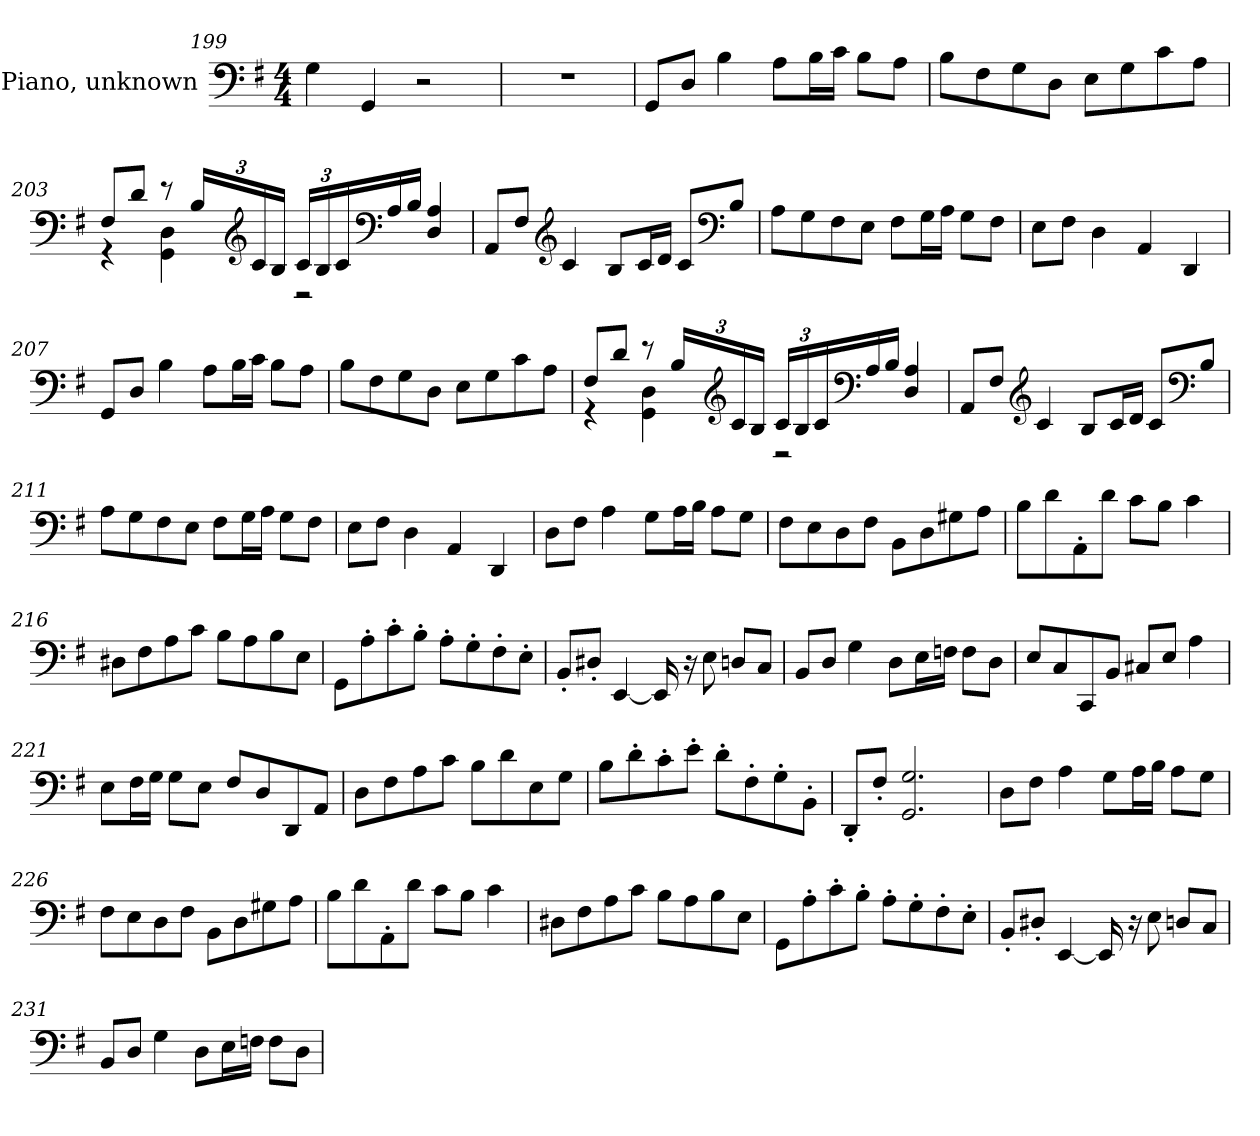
**kern
*part1
*staff1
*I"Piano, unknown
*I'Pno.
*clefF4
*k[f#]
*M4/4
=199
4G\
4GG/
2r
=200
1r
!!LO:LB:g=z
=201
8GG/L
8D/J
4B\
8A\L
16B\L
16c\JJ
8B\L
8A\J
=202
8B\L
8F#\
8G\
8D\J
8E\L
8G\
8c\
8A\J
=203
*^
8F#/L	4r
8d/J	.
8r	4GG\ 4D\
*Xbrackettup	*
24B/LL	.
*clefG2	*
24c/	.
24B/JJ	.
24c/LL	2r
24B/	.
24c/	.
*clefF4	*
16A/	.
16B/JJ	.
4D/ 4A/	.
*v	*v
!!LO:LB:g=z
=204
8AA/L
8F#/J
*clefG2
4c/
8B/L
16c/L
16d/JJ
8c/L
*clefF4
8B/J
=205
8A\L
8G\
8F#\
8E\J
8F#\L
16G\L
16A\JJ
8G\L
8F#\J
=206
8E\L
8F#\J
4D\
4AA/
4DD/
=207
8GG/L
8D/J
4B\
8A\L
16B\L
16c\JJ
8B\L
8A\J
=208
8B\L
8F#\
8G\
8D\J
8E\L
8G\
8c\
8A\J
!!LO:LB:g=z
=209
*^
8F#/L	4r
8d/J	.
8r	4GG\ 4D\
24B/LL	.
*clefG2	*
24c/	.
24B/JJ	.
24c/LL	2r
24B/	.
24c/	.
*clefF4	*
16A/	.
16B/JJ	.
4D/ 4A/	.
*v	*v
=210
8AA/L
8F#/J
*clefG2
4c/
8B/L
16c/L
16d/JJ
8c/L
*clefF4
8B/J
=211
8A\L
8G\
8F#\
8E\J
8F#\L
16G\L
16A\JJ
8G\L
8F#\J
=212
8E\L
8F#\J
4D\
4AA/
4DD/
!!LO:LB:g=z
=213
8D\L
8F#\J
4A\
8G\L
16A\L
16B\JJ
8A\L
8G\J
=214
8F#\L
8E\
8D\
8F#\J
8BB\L
8D\
8G#X\
8A\J
=215
8B\L
8d\
8AA'\
8d\J
8c\L
8B\J
4c\
=216
8D#X\L
8F#\
8A\
8c\J
8B\L
8A\
8B\
8E\J
=217
8GG\L
8A'\
8c'\
8B'\J
8A'\L
8G'\
8F#'\
8E'\J
!!LO:LB:g=z
=218
8BB'/L
8D#X'/J
[4EE/
16EE/]
16r
8E\
8Dn/L
8C/J
=219
8BB/L
8D/J
4G\
8D\L
16E\L
16Fn\JJ
8F\L
8D\J
=220
8E/L
8C/
8CC/
8BB/J
8C#X/L
8E/J
4A\
=221
8E\L
16F#\L
16G\JJ
8G\L
8E\J
8F#/L
8D/
8DD/
8AA/J
=222
8D\L
8F#\
8A\
8c\J
8B\L
8d\
8E\
8G\J
!!LO:LB:g=z
=223
8B\L
8d'\
8c'\
8e'\J
8d'\L
8F#'\
8G'\
8BB'\J
=224
8DD'/L
8F#'/J
2.GG/ 2.G/
=225
8D\L
8F#\J
4A\
8G\L
16A\L
16B\JJ
8A\L
8G\J
=226
8F#\L
8E\
8D\
8F#\J
8BB\L
8D\
8G#X\
8A\J
=227
8B\L
8d\
8AA'\
8d\J
8c\L
8B\J
4c\
!!LO:LB:g=z
=228
8D#X\L
8F#\
8A\
8c\J
8B\L
8A\
8B\
8E\J
=229
8GG\L
8A'\
8c'\
8B'\J
8A'\L
8G'\
8F#'\
8E'\J
=230
8BB'/L
8D#X'/J
[4EE/
16EE/]
16r
8E\
8Dn/L
8C/J
=231
8BB/L
8D/J
4G\
8D\L
16E\L
16Fn\JJ
8F\L
8D\J
=
*-
